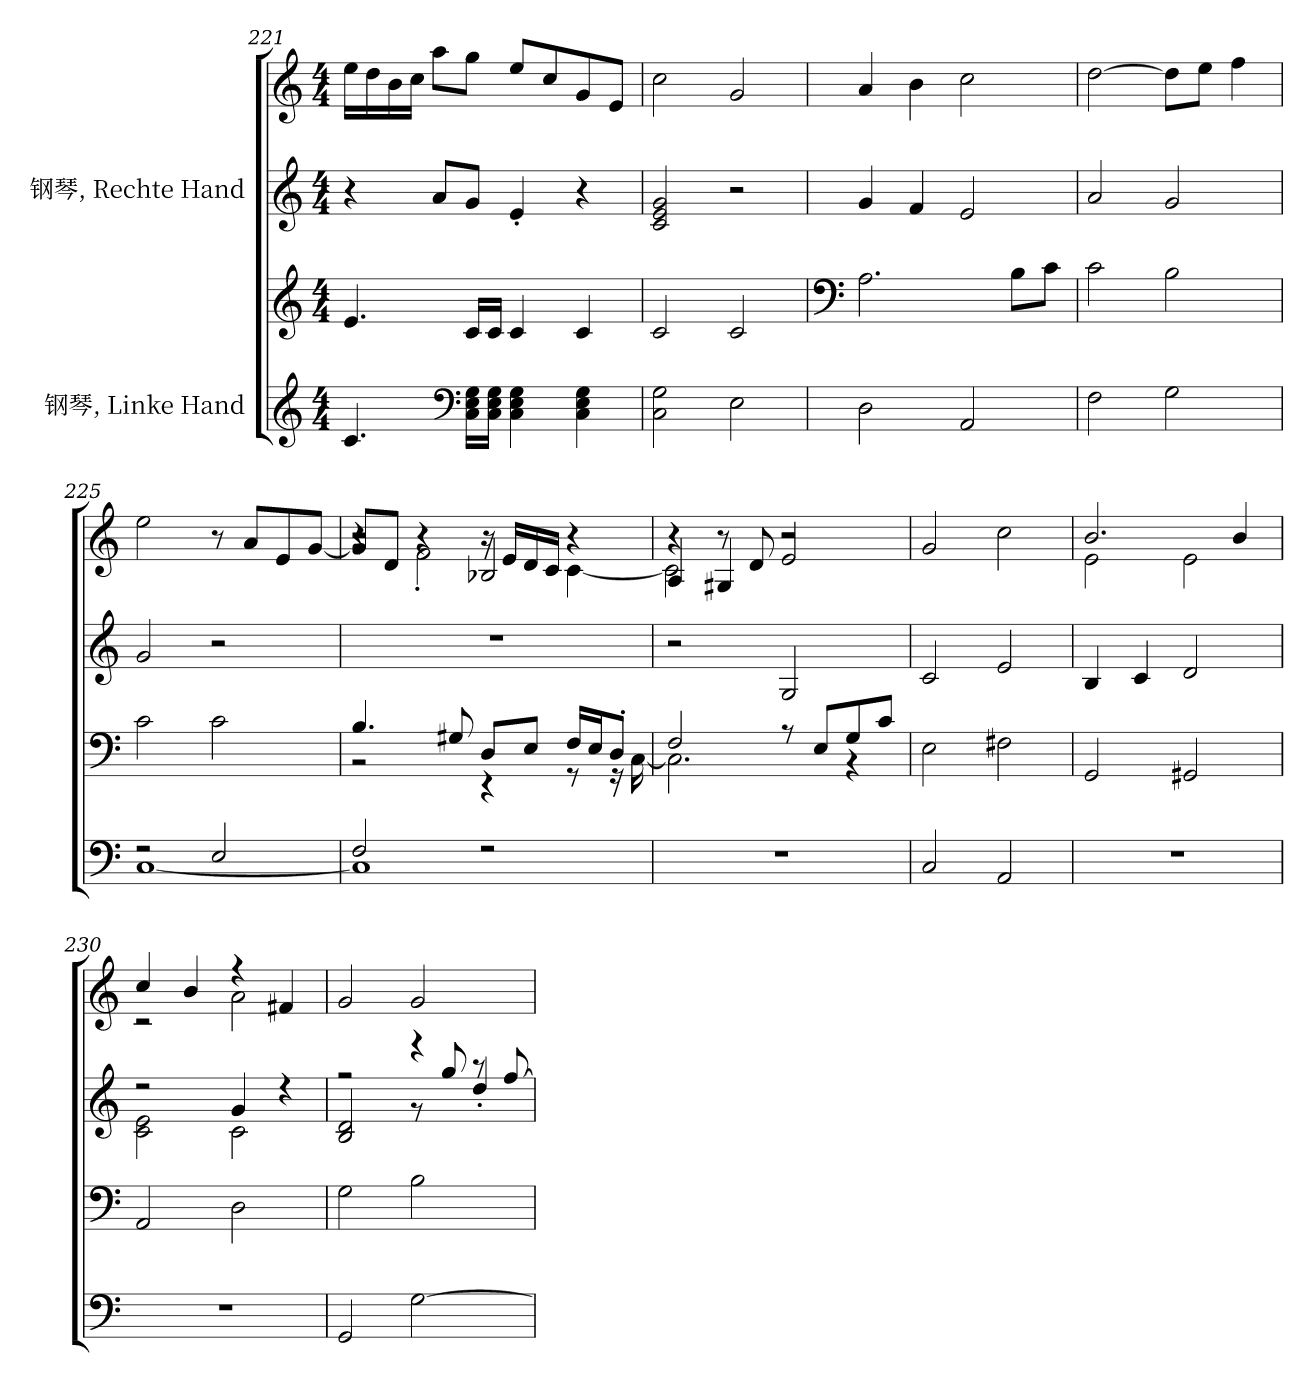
**kern	**kern	**kern	**kern
*part2	*part2	*part1	*part1
*staff4	*staff3	*staff2	*staff1
*I"钢琴, Linke Hand	*	*I"钢琴, Rechte Hand	*
*clefG2	*clefG2	*clefG2	*clefG2
*k[]	*k[]	*k[]	*k[]
*M4/4	*M4/4	*M4/4	*M4/4
=221	=221	=221	=221
4.c/	4.e/	4r	16ee\LL
.	.	.	16dd\
.	.	.	16b\
.	.	.	16cc\JJ
.	.	8a/L	8aa\L
*clefF4	*	*	*
16C\ 16E\ 16G\LL	16c/LL	8g/J	8gg\J
16C\ 16E\ 16G\JJ	16c/JJ	.	.
4C\ 4E\ 4G\	4c/	4e'/	8ee/L
.	.	.	8cc/
4C\ 4E\ 4G\	4c/	4r	8g/
.	.	.	8e/J
!!LO:LB:g=z
=222	=222	=222	=222
2C\ 2G\	2c/	2c/ 2e/ 2g/	2cc\
2E\	2c/	2r	2g/
=223	=223	=223	=223
*	*clefF4	*	*
2D\	2.A\	4g/	4a/
.	.	4f/	4b\
2AA/	.	2e/	2cc\
.	8B\L	.	.
.	8c\J	.	.
=224	=224	=224	=224
2F\	2c\	2a/	[2dd\
2G\	2B\	2g/	8dd\L]
.	.	.	8ee\J
.	.	.	4ff\
=225	=225	=225	=225
*^	*	*	*
2r	[1C	2c\	2g/	2ee\
2E/	.	2c\	2r	8r
.	.	.	.	8a/L
.	.	.	.	8e/
.	.	.	.	[8g/J
=226	=226	=226	=226	=226
*	*	*^	*	*^
*	*	*	*	*	*	*^
2F/	1C]	4.B/	2r	1r	8g/L]	4r	2r
.	.	.	.	.	8d/J	.	.
.	.	.	.	.	4r	2f'\	.
.	.	8G#X/	.	.	.	.	.
2r	.	8D/L	4r	.	16r	.	2B-X/
.	.	.	.	.	16e/LL	.	.
.	.	8E/J	.	.	16d/	.	.
.	.	.	.	.	16c/JJ	.	.
.	.	16F/LL	8r	.	4r	[4c\	.
.	.	16E/J	.	.	.	.	.
.	.	8D'/J	16r	.	.	.	.
.	.	.	[16C\	.	.	.	.
*v	*v	*	*	*	*	*	*
!!LO:PB:g=z	!!	!!
=227	=227	=227	=227	=227	=227	=227
1r	2F/	2.C\]	2r	4A/	2c\]	4r
.	.	.	.	8r	.	4G#X/
.	.	.	.	8d/	.	.
.	8r	.	2G/	2e/	2r	2r
.	8E/L	.	.	.	.	.
.	8G/	4r	.	.	.	.
.	8c/J	.	.	.	.	.
*	*v	*v	*	*v	*v	*v
=228	=228	=228	=228
2C/	2E\	2c/	2g/
2AA/	2F#X\	2e/	2cc\
=229	=229	=229	=229
*	*	*	*^
1r	2GG/	4B/	2.b/	2e\
.	.	4c/	.	.
.	2GG#X/	2d/	.	2e\
.	.	.	4b/	.
=230	=230	=230	=230	=230
*	*	*^	*	*
1r	2AA/	2r	2c\ 2e\	4cc/	2r
.	.	.	.	4b/	.
.	2D\	4g/	2c\	4r	2a\
.	.	4r	.	4f#X/	.
*	*	*	*	*v	*v
=231	=231	=231	=231	=231
2GG/	2G\	2r	2B/ 2d/	2g/
[2G\	2B\	4r	8r	2g/
.	.	.	8gg/	.
.	.	8r	4dd'/	.
.	.	[8ff/	.	.
*	*	*v	*v	*
=	=	=	=
*-	*-	*-	*-
